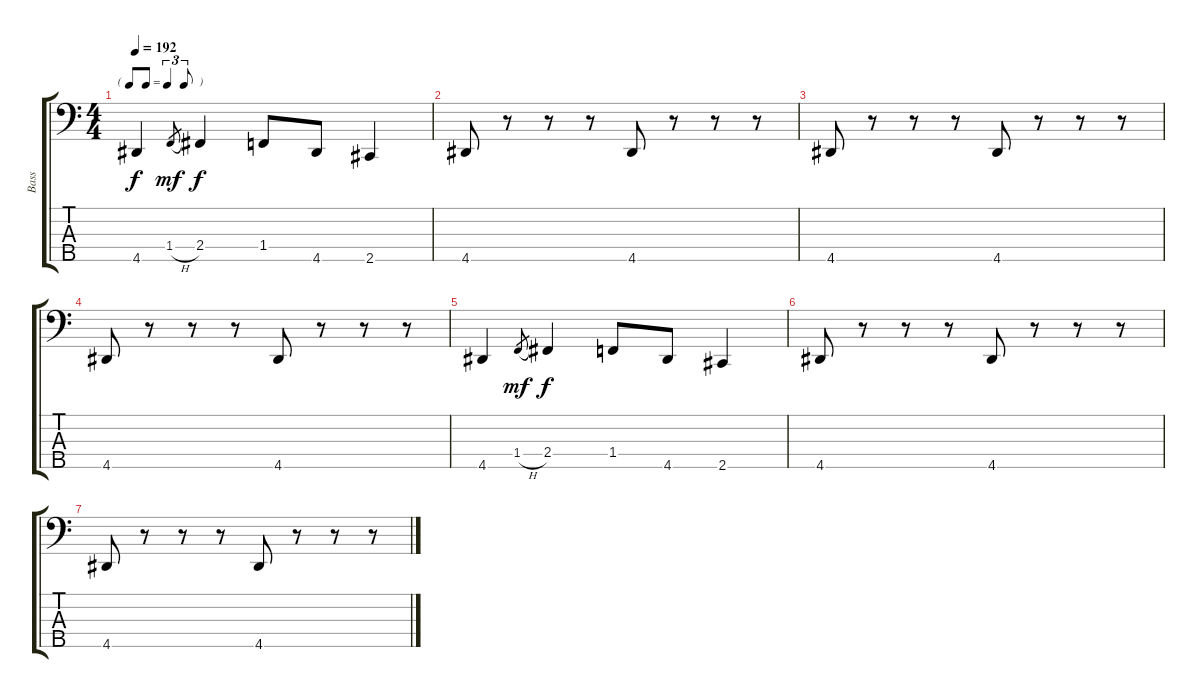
\track ("Bass" "Bass") {instrument fretlessbass}
\staff {score tabs}
\tuning (G2 D2 A1 E1 B0) {hide}
\ts (4 4)
\tf triplet8th
\tempo 192
\clef f4
\ks c
4.5.4{dy f} 1.4{h}.8{gr dy mf} 2.4.4{dy f} 1.4.8 4.5.8 2.5.4 |
4.5.8 r.8 r.8 r.8 4.5.8 r.8 r.8 r.8 |
4.5.8 r.8 r.8 r.8 4.5.8 r.8 r.8 r.8 |
4.5.8 r.8 r.8 r.8 4.5.8 r.8 r.8 r.8 |
4.5.4 1.4{h}.8{gr dy mf} 2.4.4{dy f} 1.4.8 4.5.8 2.5.4 |
4.5.8 r.8 r.8 r.8 4.5.8 r.8 r.8 r.8 |
4.5.8 r.8 r.8 r.8 4.5.8 r.8 r.8 r.8
